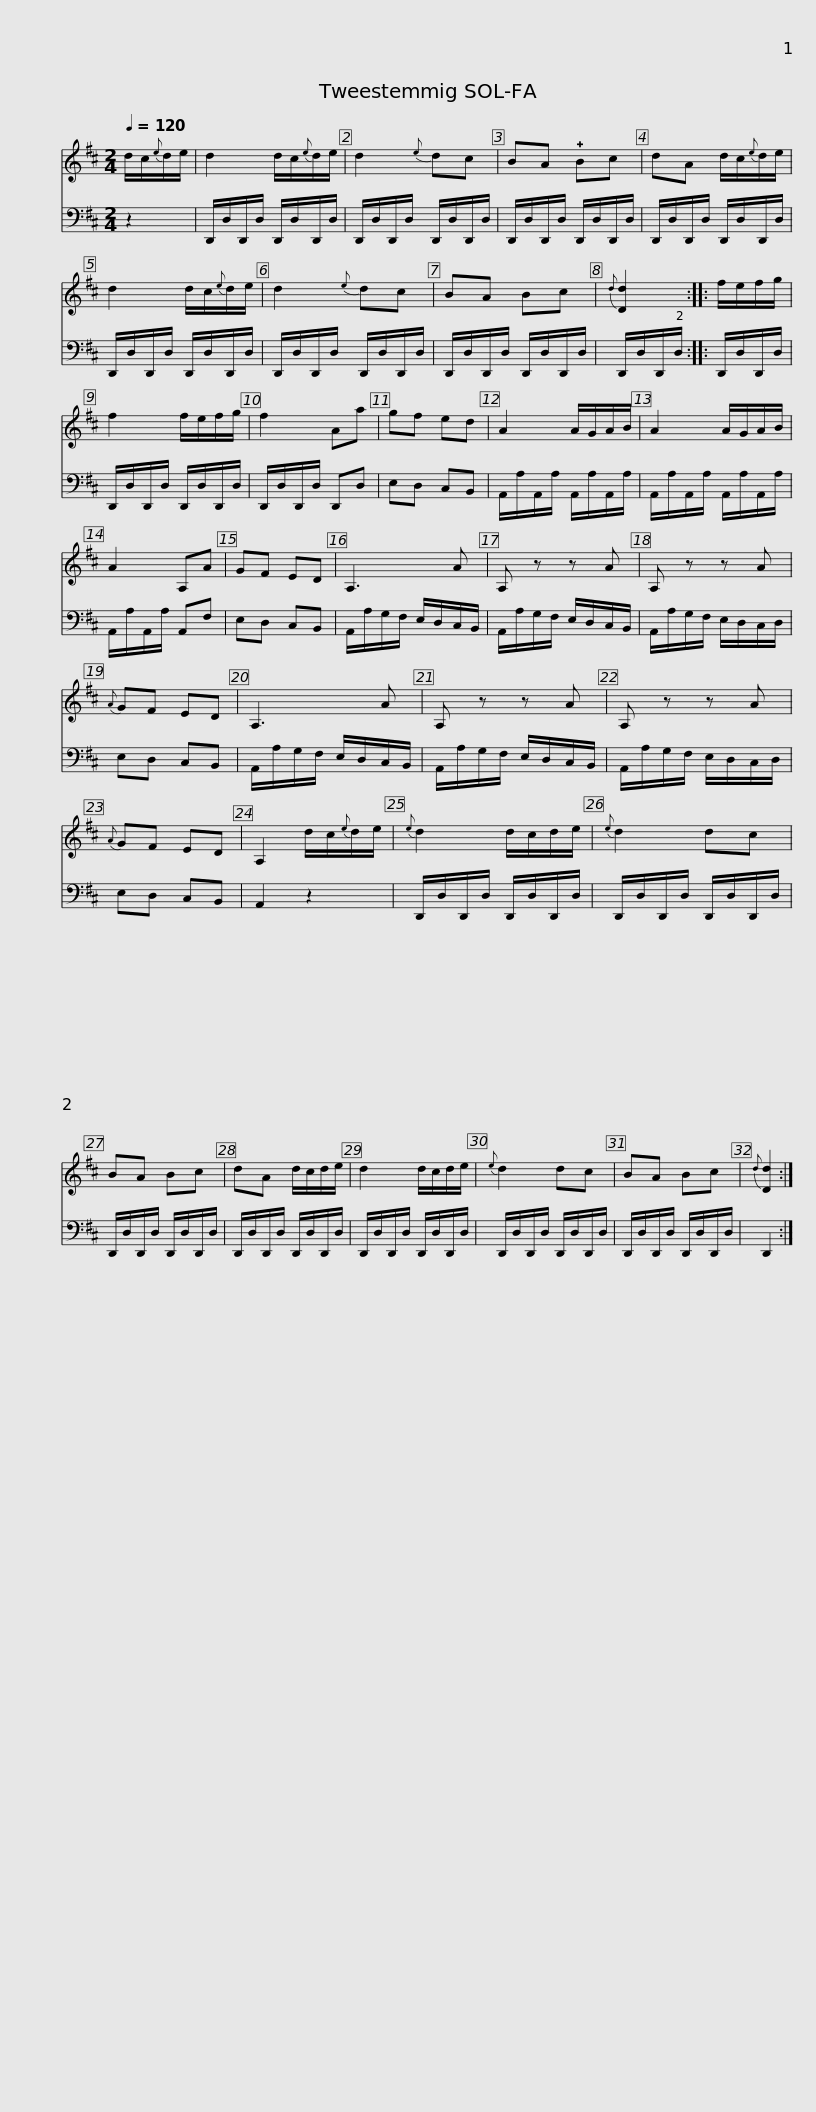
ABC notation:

X:1
%%score 1 2
L:1/8
Q:1/4=120
M:2/4
I:linebreak $
K:D
V:1 treble
V:2 bass
V:1
 d/c/{e}d/e/ | d2 d/c/{e}d/e/ | d2{e} dc | BA !plus!Bc | dA d/c/{e}d/e/ |$ %5
 d2 d/c/{e}d/e/ | d2{e} dc | BA Bc |{d} [Dd]2 ::$ f/e/f/g/ | %10
 f2 f/e/f/g/ | f2 Aa | gf ed | A2 A/G/A/B/ | A2 A/G/A/B/ | %15
 A2 A,A |$ GF ED | A,3 A | A, z z A | A, z z A | %20
{A} GF ED | A,3 A |$ A, z z A | A, z z A |{A} GF ED | %25
 A,2 d/c/{e}d/e/ |{e} d2 d/c/d/e/ |{e} d2 dc |$ BA Bc | dA d/c/d/e/ | %30
 d2 d/c/d/e/ |{e} d2 dc | BA Bc |{d} [Dd]2 :| %34
V:2
 z2 | D,,/D,/D,,/D,/ D,,/D,/D,,/D,/ | D,,/D,/D,,/D,/ D,,/D,/D,,/D,/ | D,,/D,/D,,/D,/ D,,/D,/D,,/D,/ | D,,/D,/D,,/D,/ D,,/D,/D,,/D,/ |$ %5
 D,,/D,/D,,/D,/ D,,/D,/D,,/D,/ | D,,/D,/D,,/D,/ D,,/D,/D,,/D,/ | D,,/D,/D,,/D,/ D,,/D,/D,,/D,/ | D,,/D,/D,,/D,/ ::$ D,,/D,/D,,/D,/ | %10
 D,,/D,/D,,/D,/ D,,/D,/D,,/D,/ | D,,/D,/D,,/D,/ D,,D, | E,D, C,B,, | A,,/A,/A,,/A,/ A,,/A,/A,,/A,/ | A,,/A,/A,,/A,/ A,,/A,/A,,/A,/ | %15
 A,,/A,/A,,/A,/ A,,F, |$ E,D, C,B,, | A,,/A,/G,/F,/ E,/D,/C,/B,,/ | A,,/A,/G,/F,/ E,/D,/C,/B,,/ | A,,/A,/G,/F,/ E,/D,/C,/D,/ | %20
 E,D, C,B,, | A,,/A,/G,/F,/ E,/D,/C,/B,,/ |$ A,,/A,/G,/F,/ E,/D,/C,/B,,/ | A,,/A,/G,/F,/ E,/D,/C,/D,/ | E,D, C,B,, | %25
 A,,2 z2 | D,,/D,/D,,/D,/ D,,/D,/D,,/D,/ | D,,/D,/D,,/D,/ D,,/D,/D,,/D,/ |$ D,,/D,/D,,/D,/ D,,/D,/D,,/D,/ | D,,/D,/D,,/D,/ D,,/D,/D,,/D,/ | %30
 D,,/D,/D,,/D,/ D,,/D,/D,,/D,/ | D,,/D,/D,,/D,/ D,,/D,/D,,/D,/ | D,,/D,/D,,/D,/ D,,/D,/D,,/D,/ | D,,2 :| %34
